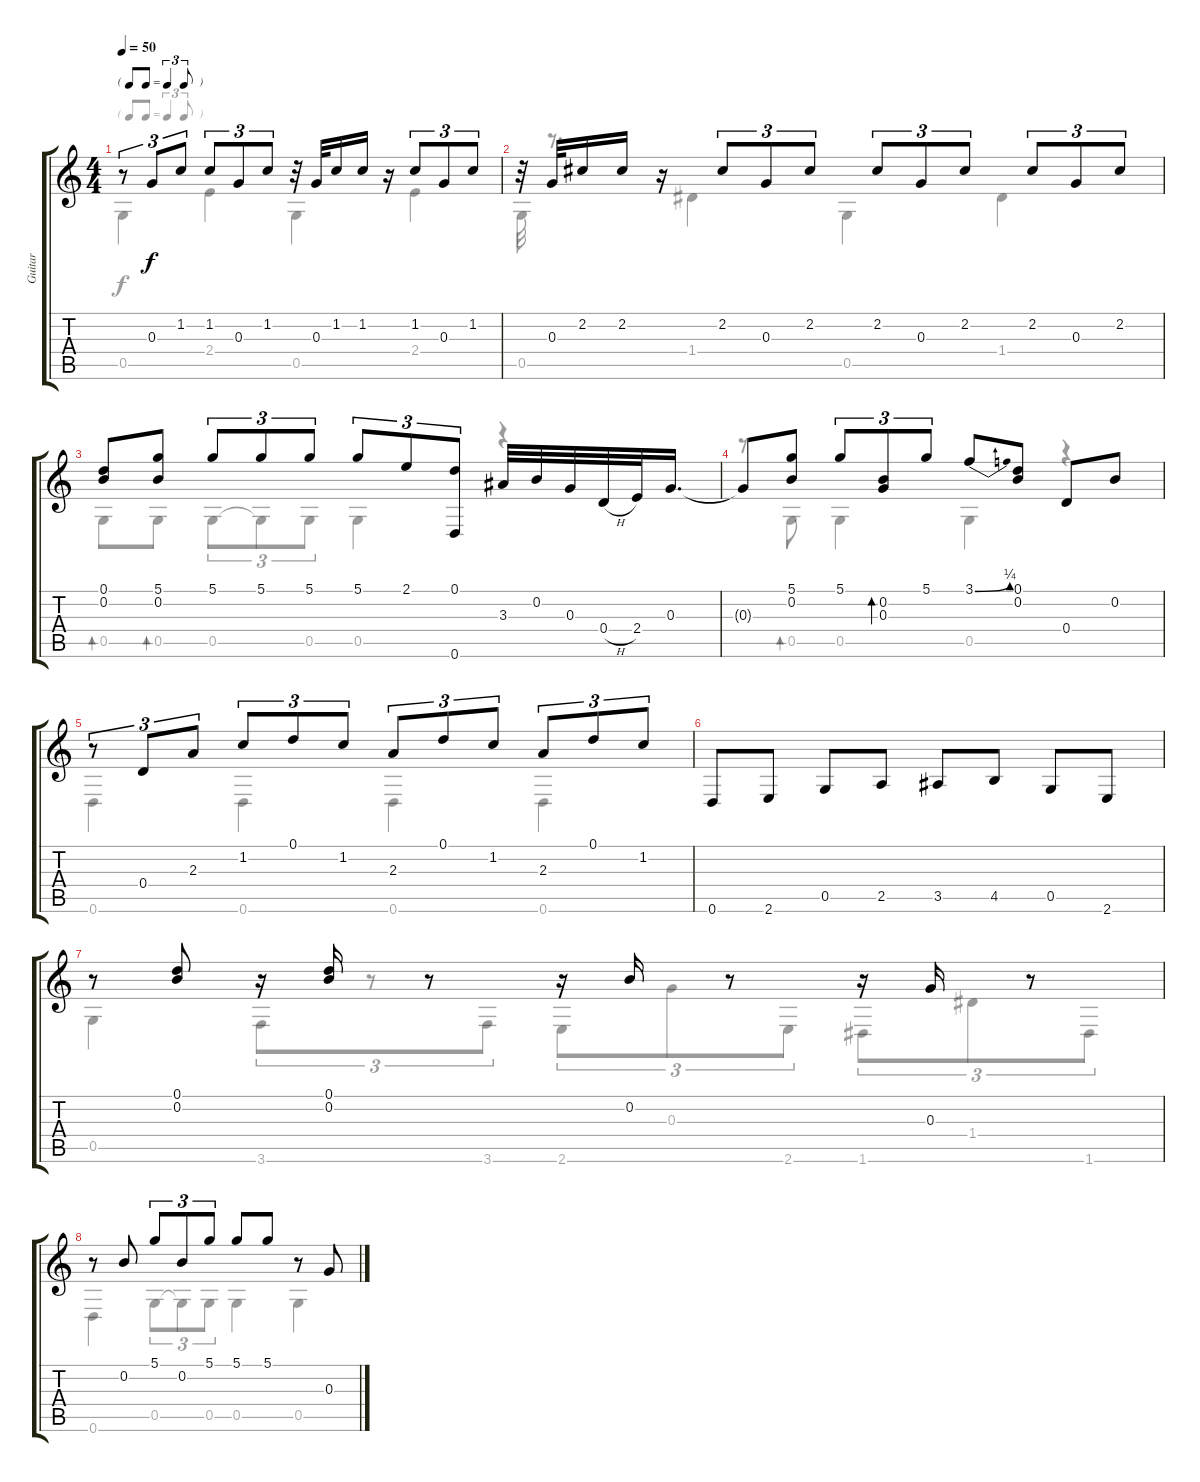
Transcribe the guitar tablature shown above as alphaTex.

\track ("Guitar" "Guitar") {instrument acousticguitarsteel}
\staff {score tabs}
\tuning (D4 B3 G3 D3 G2 D2) {hide}
\voice
\ts (4 4)
\tf triplet8th
\tempo 50
\clef g2
\ks c
r.8{tu (3 2) dy f} 0.3.8{tu (3 2)} 1.2.8{tu (3 2)} 1.2.8{tu (3 2)} 0.3.8{tu (3 2)} 1.2.8{tu (3 2)} r.32 0.3.32 1.2.16 1.2.16 r.16 1.2.8{tu (3 2)} 0.3.8{tu (3 2)} 1.2.8{tu (3 2)} |
r.32 0.3.32 2.2.16 2.2.16 r.16 2.2.8{tu (3 2)} 0.3.8{tu (3 2)} 2.2.8{tu (3 2)} 2.2.8{tu (3 2)} 0.3.8{tu (3 2)} 2.2.8{tu (3 2)} 2.2.8{tu (3 2)} 0.3.8{tu (3 2)} 2.2.8{tu (3 2)} |
(0.1 0.2).8 (5.1 0.2).8 5.1.8{tu (3 2)} 5.1.8{tu (3 2)} 5.1.8{tu (3 2)} 5.1.8{tu (3 2)} 2.1.8{tu (3 2)} (0.1 0.6).8{tu (3 2)} 3.3.32 0.2.32 0.3.32 0.4{h}.32 2.4.32 0.3.16{d} |
0.3{t}.8 (5.1 0.2).8 5.1.8{tu (3 2)} (0.2 0.3).8{tu (3 2) bd 30} 5.1.8{tu (3 2)} 3.1{be (bend 0 0 60 1)}.8 (0.1 0.2).8 0.4.8 0.2.8 |
r.8{tu (3 2)} 0.4.8{tu (3 2)} 2.3.8{tu (3 2)} 1.2.8{tu (3 2)} 0.1.8{tu (3 2)} 1.2.8{tu (3 2)} 2.3.8{tu (3 2)} 0.1.8{tu (3 2)} 1.2.8{tu (3 2)} 2.3.8{tu (3 2)} 0.1.8{tu (3 2)} 1.2.8{tu (3 2)} |
0.6.8 2.6.8 0.5.8 2.5.8 3.5.8 4.5.8 0.5.8 2.6.8 |
r.8 (0.1 0.2).8 r.16 (0.1 0.2).16 r.8 r.16 0.2.16 r.8 r.16 0.3.16 r.8 |
r.8 0.2.8 5.1.8{tu (3 2)} 0.2.8{tu (3 2)} 5.1.8{tu (3 2)} 5.1.8 5.1.8 r.8 0.3.8
\voice
\clef g2
\ottava regular
\simile none
\ks c
0.5.4{dy f} 2.4.4 0.5.4 2.4.4 |
0.5.32 r.8{d} 1.4.4 0.5.4 1.4.4 |
0.5.8{bd 30} 0.5.8{bd 30} 0.5.8{tu (3 2)} 0.5{t}.8{tu (3 2)} 0.5.8{tu (3 2)} 0.5.4 r.4 |
r.8 0.5.8{bd 30} 0.5.4 0.5.4 r.4 |
0.6.4 0.6.4 0.6.4 0.6.4 |
|
0.5.4 3.6.8{tu (3 2)} r.8{tu (3 2)} 3.6.8{tu (3 2)} 2.6.8{tu (3 2)} 0.3.8{tu (3 2)} 2.6.8{tu (3 2)} 1.6.8{tu (3 2)} 1.4.8{tu (3 2)} 1.6.8{tu (3 2)} |
0.6.4 0.5.8{tu (3 2)} 0.5{t}.8{tu (3 2)} 0.5.8{tu (3 2)} 0.5.4 0.5.4
